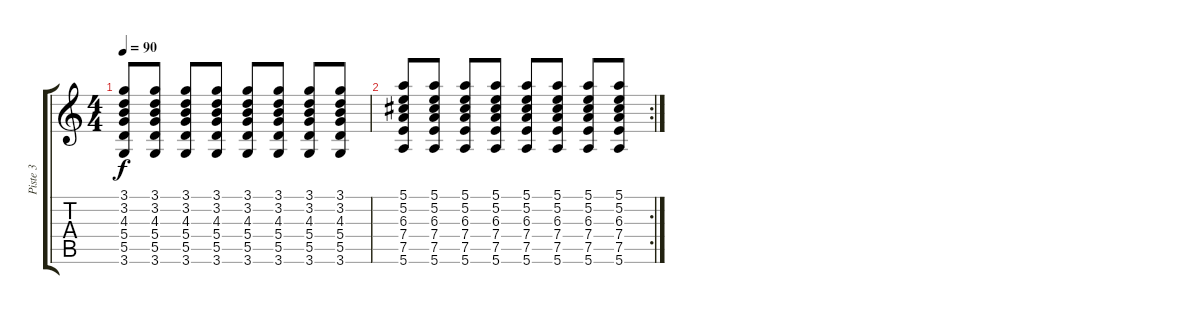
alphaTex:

\track ("Piste 3" "Piste 3") {instrument electricguitarclean}
\staff {score tabs}
\tuning (E4 B3 G3 D3 A2 E2) {hide}
\ts (4 4)
\tempo 90
\clef g2
\ks c
(3.1 3.2 4.3 5.4 5.5 3.6).8{dy f} (3.1 3.2 4.3 5.4 5.5 3.6).8 (3.1 3.2 4.3 5.4 5.5 3.6).8 (3.1 3.2 4.3 5.4 5.5 3.6).8 (3.1 3.2 4.3 5.4 5.5 3.6).8 (3.1 3.2 4.3 5.4 5.5 3.6).8 (3.1 3.2 4.3 5.4 5.5 3.6).8 (3.1 3.2 4.3 5.4 5.5 3.6).8 |
\rc 2
(5.1 5.2 6.3 7.4 7.5 5.6).8 (5.1 5.2 6.3 7.4 7.5 5.6).8 (5.1 5.2 6.3 7.4 7.5 5.6).8 (5.1 5.2 6.3 7.4 7.5 5.6).8 (5.1 5.2 6.3 7.4 7.5 5.6).8 (5.1 5.2 6.3 7.4 7.5 5.6).8 (5.1 5.2 6.3 7.4 7.5 5.6).8 (5.1 5.2 6.3 7.4 7.5 5.6).8
